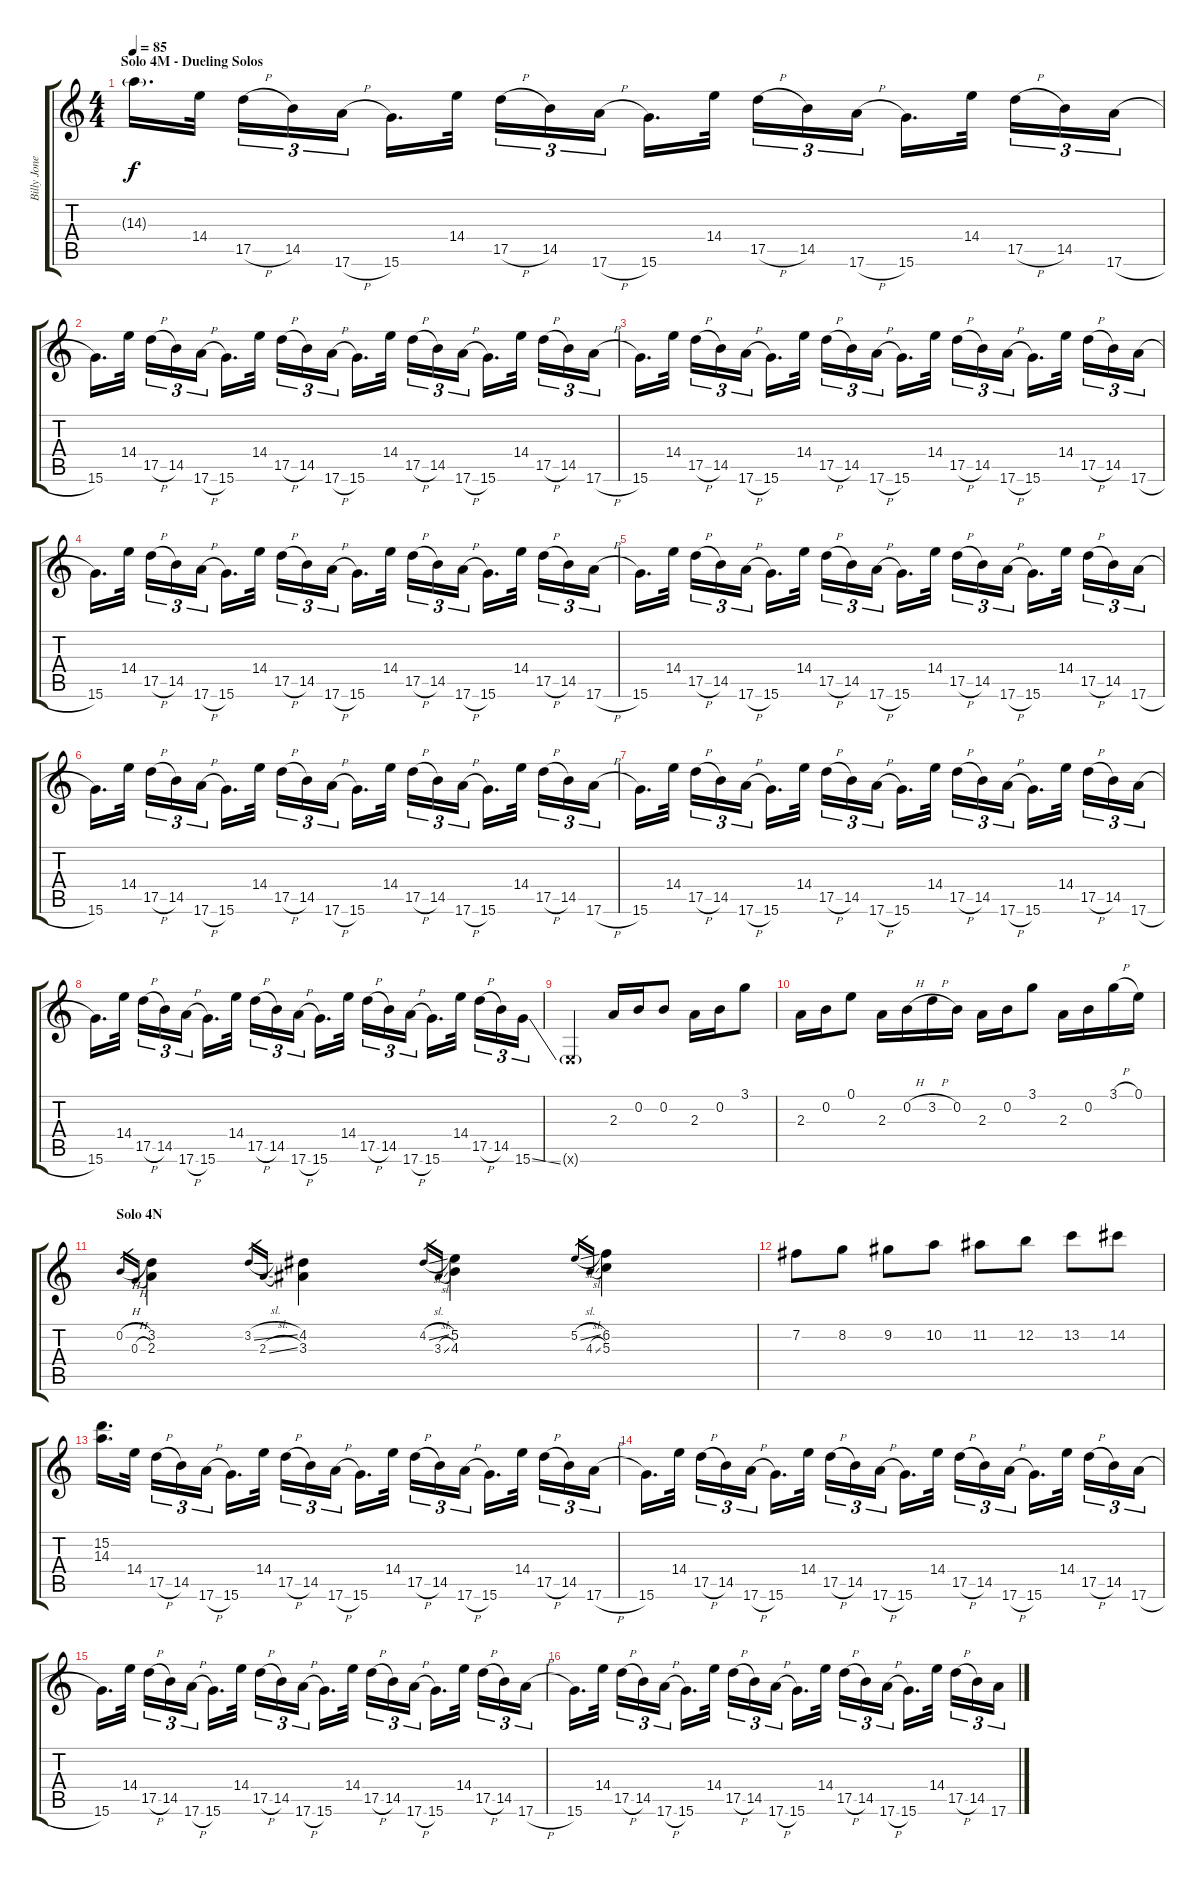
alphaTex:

\track ("Billy Jones Solo" "Billy Jone") {instrument overdrivenguitar}
\staff {score tabs}
\tuning (E4 B3 G3 D3 A2 E2) {hide}
\ts (4 4)
\section ("" "Solo 4M - Dueling Solos")
\tempo 85
\clef g2
\ks c
14.3{g}.16{d dy f} 14.4.32 17.5{h}.16{tu (3 2)} 14.5.16{tu (3 2)} 17.6{h}.16{tu (3 2)} 15.6.16{d} 14.4.32 17.5{h}.16{tu (3 2)} 14.5.16{tu (3 2)} 17.6{h}.16{tu (3 2)} 15.6.16{d} 14.4.32 17.5{h}.16{tu (3 2)} 14.5.16{tu (3 2)} 17.6{h}.16{tu (3 2)} 15.6.16{d} 14.4.32 17.5{h}.16{tu (3 2)} 14.5.16{tu (3 2)} 17.6{h}.16{tu (3 2)} |
15.6.16{d} 14.4.32 17.5{h}.16{tu (3 2)} 14.5.16{tu (3 2)} 17.6{h}.16{tu (3 2)} 15.6.16{d} 14.4.32 17.5{h}.16{tu (3 2)} 14.5.16{tu (3 2)} 17.6{h}.16{tu (3 2)} 15.6.16{d} 14.4.32 17.5{h}.16{tu (3 2)} 14.5.16{tu (3 2)} 17.6{h}.16{tu (3 2)} 15.6.16{d} 14.4.32 17.5{h}.16{tu (3 2)} 14.5.16{tu (3 2)} 17.6{h}.16{tu (3 2)} |
15.6.16{d} 14.4.32 17.5{h}.16{tu (3 2)} 14.5.16{tu (3 2)} 17.6{h}.16{tu (3 2)} 15.6.16{d} 14.4.32 17.5{h}.16{tu (3 2)} 14.5.16{tu (3 2)} 17.6{h}.16{tu (3 2)} 15.6.16{d} 14.4.32 17.5{h}.16{tu (3 2)} 14.5.16{tu (3 2)} 17.6{h}.16{tu (3 2)} 15.6.16{d} 14.4.32 17.5{h}.16{tu (3 2)} 14.5.16{tu (3 2)} 17.6{h}.16{tu (3 2)} |
15.6.16{d} 14.4.32 17.5{h}.16{tu (3 2)} 14.5.16{tu (3 2)} 17.6{h}.16{tu (3 2)} 15.6.16{d} 14.4.32 17.5{h}.16{tu (3 2)} 14.5.16{tu (3 2)} 17.6{h}.16{tu (3 2)} 15.6.16{d} 14.4.32 17.5{h}.16{tu (3 2)} 14.5.16{tu (3 2)} 17.6{h}.16{tu (3 2)} 15.6.16{d} 14.4.32 17.5{h}.16{tu (3 2)} 14.5.16{tu (3 2)} 17.6{h}.16{tu (3 2)} |
15.6.16{d} 14.4.32 17.5{h}.16{tu (3 2)} 14.5.16{tu (3 2)} 17.6{h}.16{tu (3 2)} 15.6.16{d} 14.4.32 17.5{h}.16{tu (3 2)} 14.5.16{tu (3 2)} 17.6{h}.16{tu (3 2)} 15.6.16{d} 14.4.32 17.5{h}.16{tu (3 2)} 14.5.16{tu (3 2)} 17.6{h}.16{tu (3 2)} 15.6.16{d} 14.4.32 17.5{h}.16{tu (3 2)} 14.5.16{tu (3 2)} 17.6{h}.16{tu (3 2)} |
15.6.16{d} 14.4.32 17.5{h}.16{tu (3 2)} 14.5.16{tu (3 2)} 17.6{h}.16{tu (3 2)} 15.6.16{d} 14.4.32 17.5{h}.16{tu (3 2)} 14.5.16{tu (3 2)} 17.6{h}.16{tu (3 2)} 15.6.16{d} 14.4.32 17.5{h}.16{tu (3 2)} 14.5.16{tu (3 2)} 17.6{h}.16{tu (3 2)} 15.6.16{d} 14.4.32 17.5{h}.16{tu (3 2)} 14.5.16{tu (3 2)} 17.6{h}.16{tu (3 2)} |
15.6.16{d} 14.4.32 17.5{h}.16{tu (3 2)} 14.5.16{tu (3 2)} 17.6{h}.16{tu (3 2)} 15.6.16{d} 14.4.32 17.5{h}.16{tu (3 2)} 14.5.16{tu (3 2)} 17.6{h}.16{tu (3 2)} 15.6.16{d} 14.4.32 17.5{h}.16{tu (3 2)} 14.5.16{tu (3 2)} 17.6{h}.16{tu (3 2)} 15.6.16{d} 14.4.32 17.5{h}.16{tu (3 2)} 14.5.16{tu (3 2)} 17.6{h}.16{tu (3 2)} |
15.6.16{d} 14.4.32 17.5{h}.16{tu (3 2)} 14.5.16{tu (3 2)} 17.6{h}.16{tu (3 2)} 15.6.16{d} 14.4.32 17.5{h}.16{tu (3 2)} 14.5.16{tu (3 2)} 17.6{h}.16{tu (3 2)} 15.6.16{d} 14.4.32 17.5{h}.16{tu (3 2)} 14.5.16{tu (3 2)} 17.6{h}.16{tu (3 2)} 15.6.16{d} 14.4.32 17.5{h}.16{tu (3 2)} 14.5.16{tu (3 2)} 15.6{ss}.16{tu (3 2)} |
0.6{g x}.2 2.3.16 0.2.16 0.2.8 2.3.16 0.2.16 3.1.8 |
2.3.16 0.2.16 0.1.8 2.3.16 0.2{h}.16 3.2{h}.16 0.2.16 2.3.16 0.2.16 3.1.8 2.3.16 0.2.16 3.1{h}.16 0.1.16 |
\section ("" "Solo 4N")
0.2{h}.16{gr} 0.3{h}.16{gr} (3.2 2.3).4 3.2{sl}.16{gr} 2.3{sl}.16{gr} (4.2 3.3).4 4.2{sl}.16{gr} 3.3{sl}.16{gr} (5.2 4.3).4 5.2{sl}.16{gr} 4.3{sl}.16{gr} (6.2 5.3).4 |
7.2.8 8.2.8 9.2.8 10.2.8 11.2.8 12.2.8 13.2.8 14.2.8 |
(15.2 14.3).16{d} 14.4.32 17.5{h}.16{tu (3 2)} 14.5.16{tu (3 2)} 17.6{h}.16{tu (3 2)} 15.6.16{d} 14.4.32 17.5{h}.16{tu (3 2)} 14.5.16{tu (3 2)} 17.6{h}.16{tu (3 2)} 15.6.16{d} 14.4.32 17.5{h}.16{tu (3 2)} 14.5.16{tu (3 2)} 17.6{h}.16{tu (3 2)} 15.6.16{d} 14.4.32 17.5{h}.16{tu (3 2)} 14.5.16{tu (3 2)} 17.6{h}.16{tu (3 2)} |
15.6.16{d} 14.4.32 17.5{h}.16{tu (3 2)} 14.5.16{tu (3 2)} 17.6{h}.16{tu (3 2)} 15.6.16{d} 14.4.32 17.5{h}.16{tu (3 2)} 14.5.16{tu (3 2)} 17.6{h}.16{tu (3 2)} 15.6.16{d} 14.4.32 17.5{h}.16{tu (3 2)} 14.5.16{tu (3 2)} 17.6{h}.16{tu (3 2)} 15.6.16{d} 14.4.32 17.5{h}.16{tu (3 2)} 14.5.16{tu (3 2)} 17.6{h}.16{tu (3 2)} |
15.6.16{d} 14.4.32 17.5{h}.16{tu (3 2)} 14.5.16{tu (3 2)} 17.6{h}.16{tu (3 2)} 15.6.16{d} 14.4.32 17.5{h}.16{tu (3 2)} 14.5.16{tu (3 2)} 17.6{h}.16{tu (3 2)} 15.6.16{d} 14.4.32 17.5{h}.16{tu (3 2)} 14.5.16{tu (3 2)} 17.6{h}.16{tu (3 2)} 15.6.16{d} 14.4.32 17.5{h}.16{tu (3 2)} 14.5.16{tu (3 2)} 17.6{h}.16{tu (3 2)} |
15.6.16{d} 14.4.32 17.5{h}.16{tu (3 2)} 14.5.16{tu (3 2)} 17.6{h}.16{tu (3 2)} 15.6.16{d} 14.4.32 17.5{h}.16{tu (3 2)} 14.5.16{tu (3 2)} 17.6{h}.16{tu (3 2)} 15.6.16{d} 14.4.32 17.5{h}.16{tu (3 2)} 14.5.16{tu (3 2)} 17.6{h}.16{tu (3 2)} 15.6.16{d} 14.4.32 17.5{h}.16{tu (3 2)} 14.5.16{tu (3 2)} 17.6.16{tu (3 2)}
